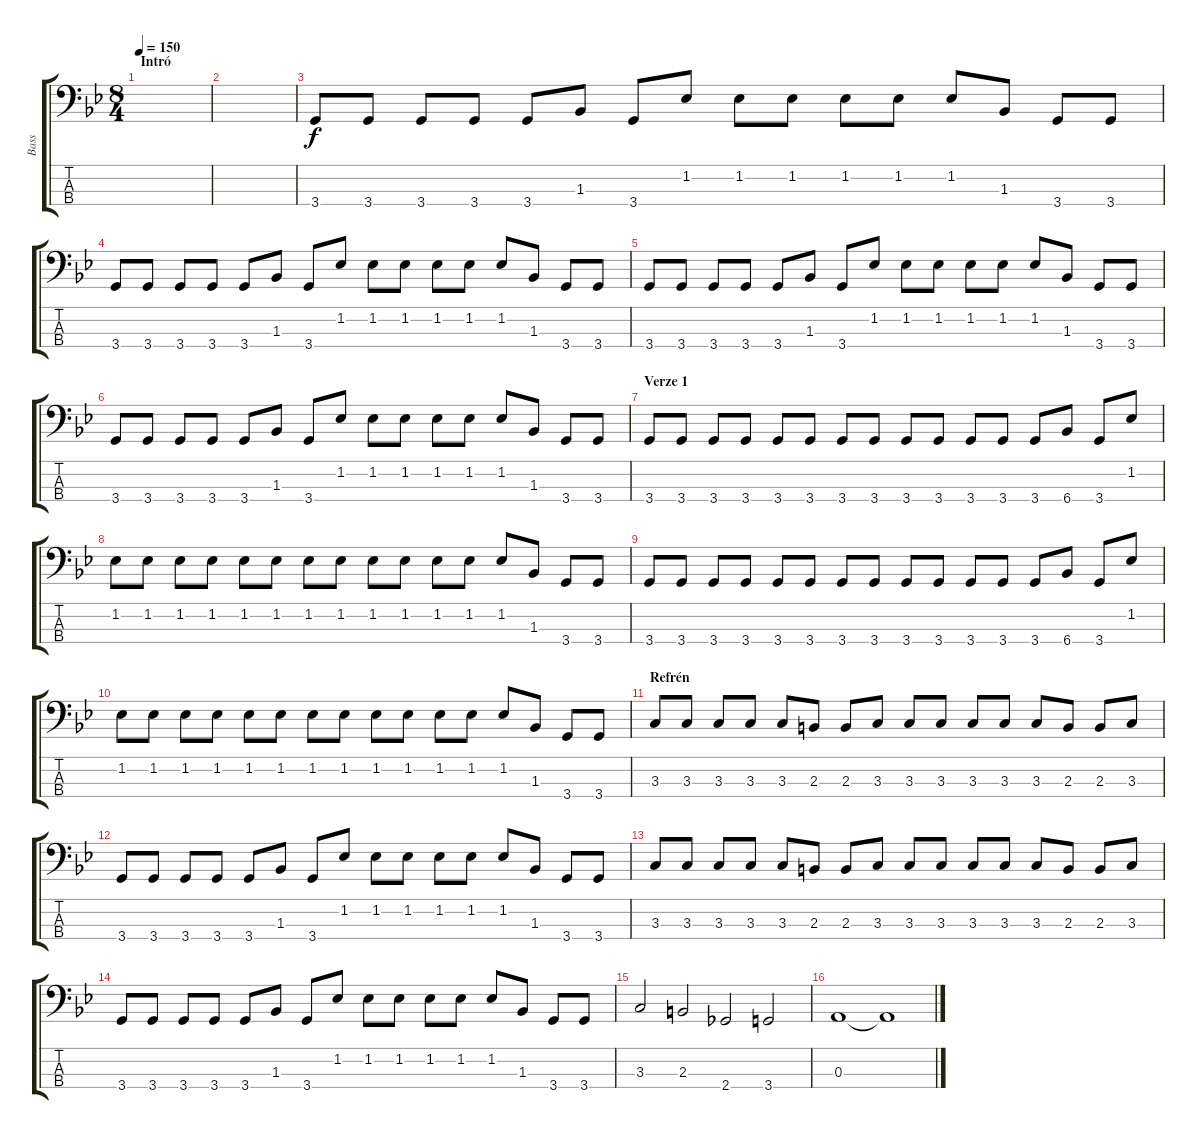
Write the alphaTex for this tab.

\track ("Bass" "Bass") {instrument electricbassfinger}
\staff {score tabs}
\tuning (G2 D2 A1 E1) {hide}
\ts (8 4)
\section ("" "Intró")
\tempo 150
\clef f4
\ks gminor
|
|
3.4.8 3.4.8 3.4.8 3.4.8 3.4.8 1.3.8 3.4.8 1.2.8 1.2.8 1.2.8 1.2.8 1.2.8 1.2.8 1.3.8 3.4.8 3.4.8 |
3.4.8 3.4.8 3.4.8 3.4.8 3.4.8 1.3.8 3.4.8 1.2.8 1.2.8 1.2.8 1.2.8 1.2.8 1.2.8 1.3.8 3.4.8 3.4.8 |
3.4.8 3.4.8 3.4.8 3.4.8 3.4.8 1.3.8 3.4.8 1.2.8 1.2.8 1.2.8 1.2.8 1.2.8 1.2.8 1.3.8 3.4.8 3.4.8 |
3.4.8 3.4.8 3.4.8 3.4.8 3.4.8 1.3.8 3.4.8 1.2.8 1.2.8 1.2.8 1.2.8 1.2.8 1.2.8 1.3.8 3.4.8 3.4.8 |
\section ("" "Verze 1")
3.4.8 3.4.8 3.4.8 3.4.8 3.4.8 3.4.8 3.4.8 3.4.8 3.4.8 3.4.8 3.4.8 3.4.8 3.4.8 6.4.8 3.4.8 1.2.8 |
1.2.8 1.2.8 1.2.8 1.2.8 1.2.8 1.2.8 1.2.8 1.2.8 1.2.8 1.2.8 1.2.8 1.2.8 1.2.8 1.3.8 3.4.8 3.4.8 |
3.4.8 3.4.8 3.4.8 3.4.8 3.4.8 3.4.8 3.4.8 3.4.8 3.4.8 3.4.8 3.4.8 3.4.8 3.4.8 6.4.8 3.4.8 1.2.8 |
1.2.8 1.2.8 1.2.8 1.2.8 1.2.8 1.2.8 1.2.8 1.2.8 1.2.8 1.2.8 1.2.8 1.2.8 1.2.8 1.3.8 3.4.8 3.4.8 |
\section ("" "Refrén")
3.3.8 3.3.8 3.3.8 3.3.8 3.3.8 2.3.8 2.3.8 3.3.8 3.3.8 3.3.8 3.3.8 3.3.8 3.3.8 2.3.8 2.3.8 3.3.8 |
3.4.8 3.4.8 3.4.8 3.4.8 3.4.8 1.3.8 3.4.8 1.2.8 1.2.8 1.2.8 1.2.8 1.2.8 1.2.8 1.3.8 3.4.8 3.4.8 |
3.3.8 3.3.8 3.3.8 3.3.8 3.3.8 2.3.8 2.3.8 3.3.8 3.3.8 3.3.8 3.3.8 3.3.8 3.3.8 2.3.8 2.3.8 3.3.8 |
3.4.8 3.4.8 3.4.8 3.4.8 3.4.8 1.3.8 3.4.8 1.2.8 1.2.8 1.2.8 1.2.8 1.2.8 1.2.8 1.3.8 3.4.8 3.4.8 |
3.3.2 2.3.2 2.4.2 3.4.2 |
0.3.1 0.3{t}.1
